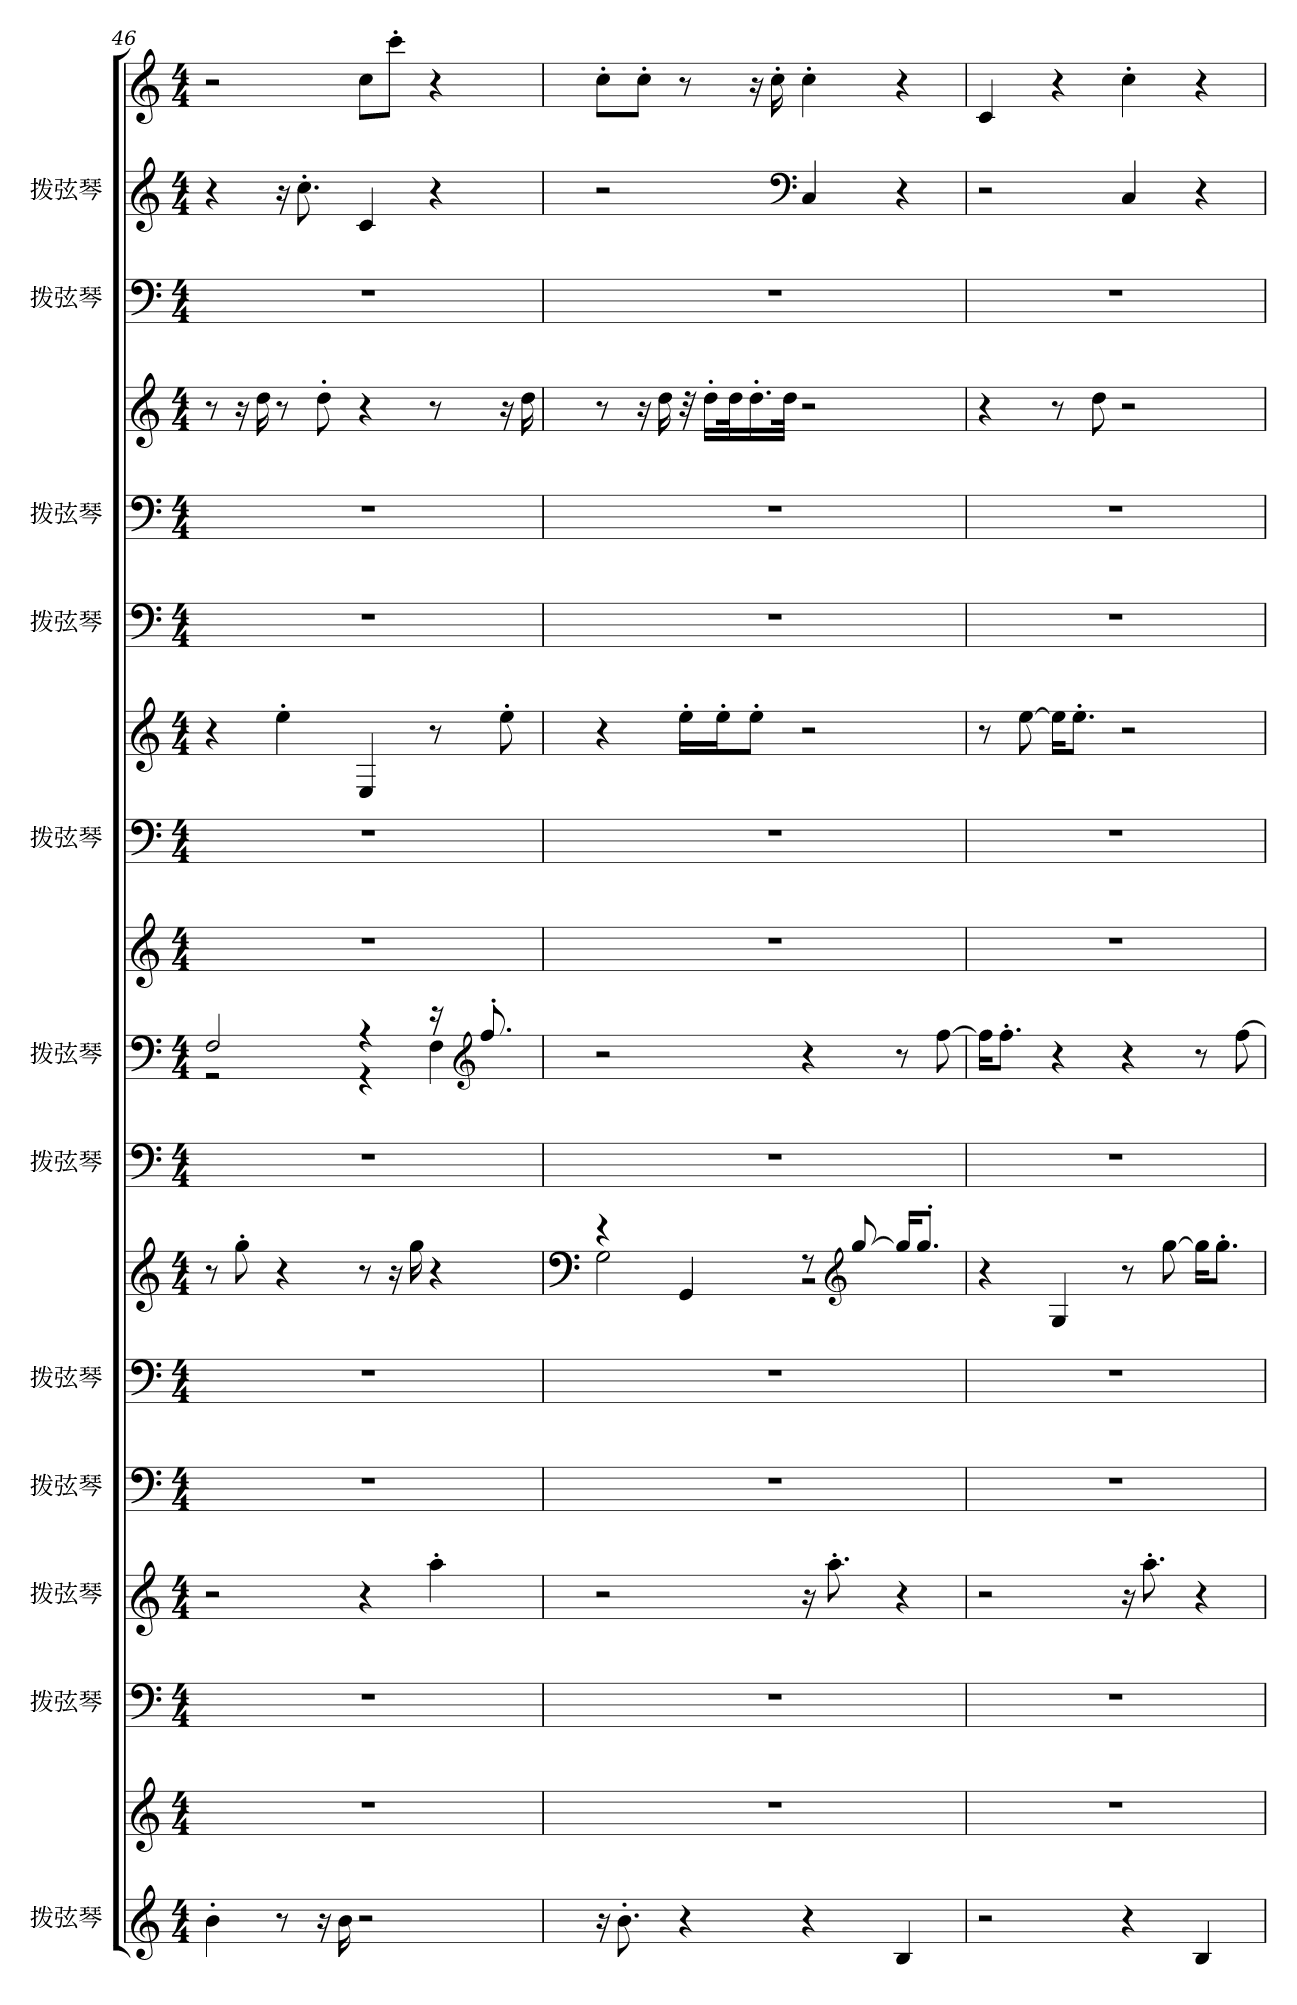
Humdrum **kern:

**kern	**kern	**kern	**kern	**kern	**kern	**kern	**kern	**kern	**kern	**kern	**kern	**kern	**kern	**kern	**kern	**kern	**kern
*part12	*part12	*part11	*part10	*part9	*part8	*part8	*part7	*part6	*part6	*part5	*part5	*part4	*part3	*part3	*part2	*part1	*part1
*staff18	*staff17	*staff16	*staff15	*staff14	*staff13	*staff12	*staff11	*staff10	*staff9	*staff8	*staff7	*staff6	*staff5	*staff4	*staff3	*staff2	*staff1
*I"拨弦琴	*	*I"拨弦琴	*I"拨弦琴	*I"拨弦琴	*I"拨弦琴	*	*I"拨弦琴	*I"拨弦琴	*	*I"拨弦琴	*	*I"拨弦琴	*I"拨弦琴	*	*I"拨弦琴	*I"拨弦琴	*
*clefG2	*clefG2	*clefF4	*clefG2	*clefF4	*clefF4	*clefG2	*clefF4	*clefF4	*clefG2	*clefF4	*clefG2	*clefF4	*clefF4	*clefG2	*clefF4	*clefG2	*clefG2
*k[]	*k[]	*k[]	*k[]	*k[]	*k[]	*k[]	*k[]	*k[]	*k[]	*k[]	*k[]	*k[]	*k[]	*k[]	*k[]	*k[]	*k[]
*M4/4	*M4/4	*M4/4	*M4/4	*M4/4	*M4/4	*M4/4	*M4/4	*M4/4	*M4/4	*M4/4	*M4/4	*M4/4	*M4/4	*M4/4	*M4/4	*M4/4	*M4/4
=46	=46	=46	=46	=46	=46	=46	=46	=46	=46	=46	=46	=46	=46	=46	=46	=46	=46
*	*	*	*	*	*	*	*	*^	*	*	*	*	*	*	*	*	*
4b'\	1r	1r	2r	1r	1r	8r	1r	2F/	2r	1r	1r	4r	1r	1r	8r	1r	4r	2r
.	.	.	.	.	.	8gg'\	.	.	.	.	.	.	.	.	16r	.	.	.
.	.	.	.	.	.	.	.	.	.	.	.	.	.	.	16dd\	.	.	.
8r	.	.	.	.	.	4r	.	.	.	.	.	4ee'\	.	.	8r	.	16r	.
.	.	.	.	.	.	.	.	.	.	.	.	.	.	.	.	.	8.cc'\	.
16r	.	.	.	.	.	.	.	.	.	.	.	.	.	.	8dd'\	.	.	.
16b\	.	.	.	.	.	.	.	.	.	.	.	.	.	.	.	.	.	.
2r	.	.	4r	.	.	8r	.	4r	4r	.	.	4E/	.	.	4r	.	4c/	8cc\L
.	.	.	.	.	.	16r	.	.	.	.	.	.	.	.	.	.	.	8ccc'\J
.	.	.	.	.	.	16gg\	.	.	.	.	.	.	.	.	.	.	.	.
.	.	.	4aa'\	.	.	4r	.	16r	4F\	.	.	8r	.	.	8r	.	4r	4r
*	*	*	*	*	*	*	*	*clefG2	*	*	*	*	*	*	*	*	*	*
.	.	.	.	.	.	.	.	8.ff'/	.	.	.	.	.	.	.	.	.	.
.	.	.	.	.	.	.	.	.	.	.	.	8ee'\	.	.	16r	.	.	.
.	.	.	.	.	.	.	.	.	.	.	.	.	.	.	16dd\	.	.	.
*	*	*	*	*	*	*	*	*v	*v	*	*	*	*	*	*	*	*	*
!!LO:PB:g=z
=47	=47	=47	=47	=47	=47	=47	=47	=47	=47	=47	=47	=47	=47	=47	=47	=47	=47
*	*	*	*	*	*	*clefF4	*	*	*	*	*	*	*	*	*	*	*
*	*	*	*	*	*	*^	*	*	*	*	*	*	*	*	*	*	*
16r	1r	1r	2r	1r	1r	4r	2G\	1r	2r	1r	1r	4r	1r	1r	8r	1r	2r	8cc'\L
8.b'\	.	.	.	.	.	.	.	.	.	.	.	.	.	.	.	.	.	.
.	.	.	.	.	.	.	.	.	.	.	.	.	.	.	16r	.	.	8cc'\J
.	.	.	.	.	.	.	.	.	.	.	.	.	.	.	16dd\	.	.	.
4r	.	.	.	.	.	4GG/	.	.	.	.	.	16ee'\LL	.	.	32r	.	.	8r
.	.	.	.	.	.	.	.	.	.	.	.	.	.	.	16dd'\LL	.	.	.
.	.	.	.	.	.	.	.	.	.	.	.	16ee'\J	.	.	.	.	.	.
.	.	.	.	.	.	.	.	.	.	.	.	.	.	.	32dd\K	.	.	.
.	.	.	.	.	.	.	.	.	.	.	.	8ee'\J	.	.	16.dd'\	.	.	16r
.	.	.	.	.	.	.	.	.	.	.	.	.	.	.	.	.	.	16cc'\
.	.	.	.	.	.	.	.	.	.	.	.	.	.	.	32dd\JJk	.	.	.
*	*	*	*	*	*	*	*	*	*	*	*	*	*	*	*	*	*clefF4	*
4r	.	.	16r	.	.	8r	2r	.	4r	.	.	2r	.	.	2r	.	4C/	4cc'\
.	.	.	8.aa'\	.	.	.	.	.	.	.	.	.	.	.	.	.	.	.
*	*	*	*	*	*	*clefG2	*	*	*	*	*	*	*	*	*	*	*	*
.	.	.	.	.	.	[8gg/	.	.	.	.	.	.	.	.	.	.	.	.
4B/	.	.	4r	.	.	16gg/KL]	.	.	8r	.	.	.	.	.	.	.	4r	4r
.	.	.	.	.	.	8.gg'/J	.	.	.	.	.	.	.	.	.	.	.	.
.	.	.	.	.	.	.	.	.	[8ff\	.	.	.	.	.	.	.	.	.
*	*	*	*	*	*	*v	*v	*	*	*	*	*	*	*	*	*	*	*
=48	=48	=48	=48	=48	=48	=48	=48	=48	=48	=48	=48	=48	=48	=48	=48	=48	=48
2r	1r	1r	2r	1r	1r	4r	1r	16ff\KL]	1r	1r	8r	1r	1r	4r	1r	2r	4c/
.	.	.	.	.	.	.	.	8.ff'\J	.	.	.	.	.	.	.	.	.
.	.	.	.	.	.	.	.	.	.	.	[8ee\	.	.	.	.	.	.
.	.	.	.	.	.	4G/	.	4r	.	.	16ee\KL]	.	.	8r	.	.	4r
.	.	.	.	.	.	.	.	.	.	.	8.ee'\J	.	.	.	.	.	.
.	.	.	.	.	.	.	.	.	.	.	.	.	.	8dd\	.	.	.
4r	.	.	16r	.	.	8r	.	4r	.	.	2r	.	.	2r	.	4C/	4cc'\
.	.	.	8.aa'\	.	.	.	.	.	.	.	.	.	.	.	.	.	.
.	.	.	.	.	.	[8gg\	.	.	.	.	.	.	.	.	.	.	.
4B/	.	.	4r	.	.	16gg\KL]	.	8r	.	.	.	.	.	.	.	4r	4r
.	.	.	.	.	.	8.gg'\J	.	.	.	.	.	.	.	.	.	.	.
.	.	.	.	.	.	.	.	[8ff\	.	.	.	.	.	.	.	.	.
=	=	=	=	=	=	=	=	=	=	=	=	=	=	=	=	=	=
*-	*-	*-	*-	*-	*-	*-	*-	*-	*-	*-	*-	*-	*-	*-	*-	*-	*-
